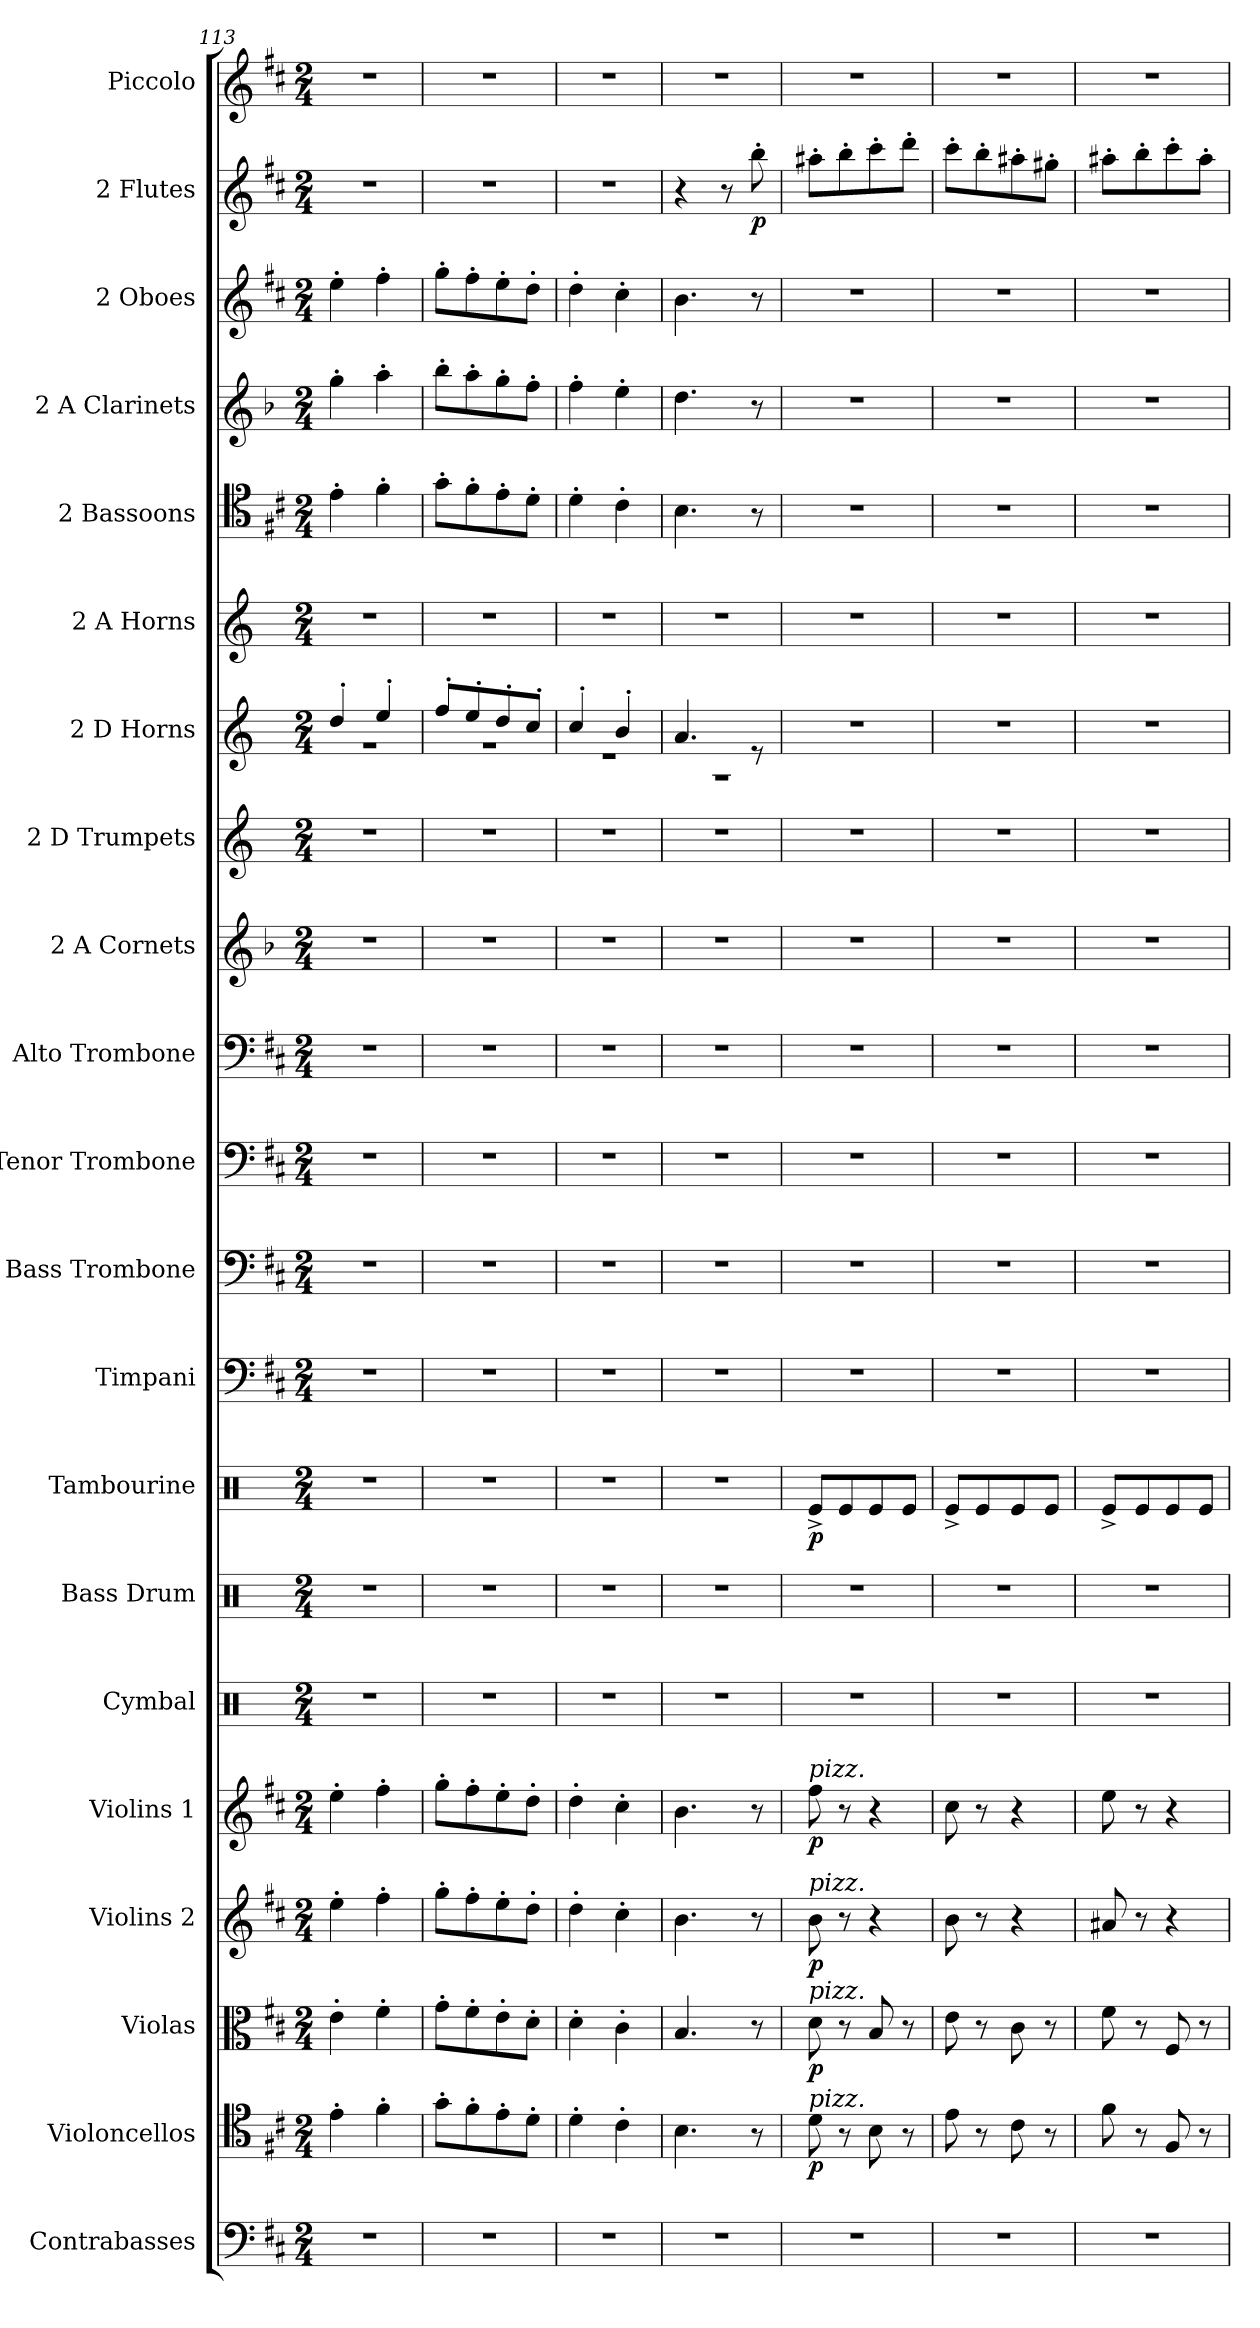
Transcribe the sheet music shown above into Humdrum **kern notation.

**kern	**kern	**dynam	**kern	**dynam	**kern	**dynam	**kern	**dynam	**kern	**kern	**kern	**dynam	**kern	**kern	**kern	**kern	**kern	**kern	**kern	**kern	**kern	**kern	**kern	**kern	**dynam	**kern
*part21	*part20	*part20	*part19	*part19	*part18	*part18	*part17	*part17	*part16	*part15	*part14	*part14	*part13	*part12	*part11	*part10	*part9	*part8	*part7	*part6	*part5	*part4	*part3	*part2	*part2	*part1
*staff21	*staff20	*staff20	*staff19	*staff19	*staff18	*staff18	*staff17	*staff17	*staff16	*staff15	*staff14	*staff14	*staff13	*staff12	*staff11	*staff10	*staff9	*staff8	*staff7	*staff6	*staff5	*staff4	*staff3	*staff2	*staff2	*staff1
*I"Contrabasses	*I"Violoncellos	*	*I"Violas	*	*I"Violins 2	*	*I"Violins 1	*	*I"Cymbal	*I"Bass Drum	*I"Tambourine	*	*I"Timpani	*I"Bass Trombone	*I"Tenor Trombone	*I"Alto Trombone	*I"2 A Cornets	*I"2 D Trumpets	*I"2 D Horns	*I"2 A Horns	*I"2 Bassoons	*I"2 A Clarinets	*I"2 Oboes	*I"2 Flutes	*	*I"Piccolo
*I'Cbs.	*I'Vcs.	*	*I'Vlas.	*	*I'Vlns. 2	*	*I'Vlns. 1	*	*I'Cym.	*I'B. D.	*I'Tamb.	*	*I'Timp.	*I'B. Tbn.	*I'T. Tbn.	*I'A. Tbn.	*I'Cnt.	*I'Tpt.	*I'D Hn.	*I'A Hn.	*I'Bsn.	*I'A Cl.	*I'Ob.	*I'Fl.	*	*I'Picc.
*clefF4	*clefC4	*	*clefC3	*	*clefG2	*	*clefG2	*	*clefX	*clefX	*clefX	*	*clefF4	*clefF4	*clefF4	*clefF4	*clefG2	*clefG2	*clefG2	*clefG2	*clefC4	*clefG2	*clefG2	*clefG2	*	*clefG2
*ITrd7c12	*	*	*	*	*	*	*	*	*	*	*	*	*	*	*	*	*ITrd2c3	*ITrd-1c-2	*ITrd6c10	*ITrd2c3	*	*ITrd2c3	*	*	*	*ITrd-7c-12
*k[f#c#]	*k[f#c#]	*	*k[f#c#]	*	*k[f#c#]	*	*k[f#c#]	*	*k[]	*k[]	*k[]	*	*k[f#c#]	*k[f#c#]	*k[f#c#]	*k[f#c#]	*k[f#c#]	*k[f#c#]	*k[f#c#]	*k[f#c#g#]	*k[f#c#]	*k[f#c#]	*k[f#c#]	*k[f#c#]	*	*k[f#c#]
*M2/4	*M2/4	*	*M2/4	*	*M2/4	*	*M2/4	*	*M2/4	*M2/4	*M2/4	*	*M2/4	*M2/4	*M2/4	*M2/4	*M2/4	*M2/4	*M2/4	*M2/4	*M2/4	*M2/4	*M2/4	*M2/4	*	*M2/4
=113	=113	=113	=113	=113	=113	=113	=113	=113	=113	=113	=113	=113	=113	=113	=113	=113	=113	=113	=113	=113	=113	=113	=113	=113	=113	=113
*	*	*	*	*	*	*	*	*	*	*	*	*	*	*	*	*	*	*	*^	*	*	*	*	*	*	*
2r	4e'\	.	4e'\	.	4ee'\	.	4ee'\	.	2r	2r	2r	.	2r	2r	2r	2r	2r	2r	4e'/	2r	2r	4e'\	4ee'\	4ee'\	2r	.	2r
.	4f#'\	.	4f#'\	.	4ff#'\	.	4ff#'\	.	.	.	.	.	.	.	.	.	.	.	4f#'/	.	.	4f#'\	4ff#'\	4ff#'\	.	.	.
=114	=114	=114	=114	=114	=114	=114	=114	=114	=114	=114	=114	=114	=114	=114	=114	=114	=114	=114	=114	=114	=114	=114	=114	=114	=114	=114	=114
2r	8g'\L	.	8g'\L	.	8gg'\L	.	8gg'\L	.	2r	2r	2r	.	2r	2r	2r	2r	2r	2r	8g'/L	2r	2r	8g'\L	8gg'\L	8gg'\L	2r	.	2r
.	8f#'\	.	8f#'\	.	8ff#'\	.	8ff#'\	.	.	.	.	.	.	.	.	.	.	.	8f#'/	.	.	8f#'\	8ff#'\	8ff#'\	.	.	.
.	8e'\	.	8e'\	.	8ee'\	.	8ee'\	.	.	.	.	.	.	.	.	.	.	.	8e'/	.	.	8e'\	8ee'\	8ee'\	.	.	.
.	8d'\J	.	8d'\J	.	8dd'\J	.	8dd'\J	.	.	.	.	.	.	.	.	.	.	.	8d'/J	.	.	8d'\J	8dd'\J	8dd'\J	.	.	.
=115	=115	=115	=115	=115	=115	=115	=115	=115	=115	=115	=115	=115	=115	=115	=115	=115	=115	=115	=115	=115	=115	=115	=115	=115	=115	=115	=115
2r	4d'\	.	4d'\	.	4dd'\	.	4dd'\	.	2r	2r	2r	.	2r	2r	2r	2r	2r	2r	4d'/	2r	2r	4d'\	4dd'\	4dd'\	2r	.	2r
.	4c#'\	.	4c#'\	.	4cc#'\	.	4cc#'\	.	.	.	.	.	.	.	.	.	.	.	4c#'/	.	.	4c#'\	4cc#'\	4cc#'\	.	.	.
!!LO:PB:g=z
=116	=116	=116	=116	=116	=116	=116	=116	=116	=116	=116	=116	=116	=116	=116	=116	=116	=116	=116	=116	=116	=116	=116	=116	=116	=116	=116	=116
2r	4.B\	.	4.B/	.	4.b\	.	4.b\	.	2r	2r	2r	.	2r	2r	2r	2r	2r	2r	4.B/	2r	2r	4.B\	4.b\	4.b\	4r	.	2r
.	.	.	.	.	.	.	.	.	.	.	.	.	.	.	.	.	.	.	.	.	.	.	.	.	8r	.	.
!	!	!	!	!	!	!	!	!	!	!	!	!	!	!	!	!	!	!	!	!	!	!	!	!	!	!LO:DY:b	!
.	8r	.	8r	.	8r	.	8r	.	.	.	.	.	.	.	.	.	.	.	8re	.	.	8r	8r	8r	8bb'\	p	.
*	*	*	*	*	*	*	*	*	*	*	*	*	*	*	*	*	*	*	*v	*v	*	*	*	*	*	*	*
=117	=117	=117	=117	=117	=117	=117	=117	=117	=117	=117	=117	=117	=117	=117	=117	=117	=117	=117	=117	=117	=117	=117	=117	=117	=117	=117
!	!	!	!	!	!	!	!LO:TX:a:i:t=pizz.	!	!	!	!	!	!	!	!	!	!	!	!	!	!	!	!	!	!	!
!	!	!	!	!	!LO:TX:a:i:t=pizz.	!	!	!	!	!	!	!	!	!	!	!	!	!	!	!	!	!	!	!	!	!
!	!	!	!LO:TX:a:i:t=pizz.	!	!	!	!	!	!	!	!	!	!	!	!	!	!	!	!	!	!	!	!	!	!	!
!	!LO:TX:a:i:t=pizz.	!	!	!	!	!	!	!	!	!	!	!	!	!	!	!	!	!	!	!	!	!	!	!	!	!
!	!	!LO:DY:b	!	!LO:DY:b	!	!LO:DY:b	!	!LO:DY:b	!	!	!	!LO:DY:b	!	!	!	!	!	!	!	!	!	!	!	!	!	!
2r	8d\	p	8d\	p	8b\	p	8ff#\	p	2r	2r	8Re^/L	p	2r	2r	2r	2r	2r	2r	2r	2r	2r	2r	2r	8aa#X'\L	.	2r
.	8r	.	8r	.	8r	.	8r	.	.	.	8Re/	.	.	.	.	.	.	.	.	.	.	.	.	8bb'\	.	.
.	8B\	.	8B/	.	4r	.	4r	.	.	.	8Re/	.	.	.	.	.	.	.	.	.	.	.	.	8ccc#'\	.	.
.	8r	.	8r	.	.	.	.	.	.	.	8Re/J	.	.	.	.	.	.	.	.	.	.	.	.	8ddd'\J	.	.
=118	=118	=118	=118	=118	=118	=118	=118	=118	=118	=118	=118	=118	=118	=118	=118	=118	=118	=118	=118	=118	=118	=118	=118	=118	=118	=118
2r	8e\	.	8e\	.	8b\	.	8cc#\	.	2r	2r	8Re^/L	.	2r	2r	2r	2r	2r	2r	2r	2r	2r	2r	2r	8ccc#'\L	.	2r
.	8r	.	8r	.	8r	.	8r	.	.	.	8Re/	.	.	.	.	.	.	.	.	.	.	.	.	8bb'\	.	.
.	8c#\	.	8c#\	.	4r	.	4r	.	.	.	8Re/	.	.	.	.	.	.	.	.	.	.	.	.	8aa#X'\	.	.
.	8r	.	8r	.	.	.	.	.	.	.	8Re/J	.	.	.	.	.	.	.	.	.	.	.	.	8gg#X'\J	.	.
=119	=119	=119	=119	=119	=119	=119	=119	=119	=119	=119	=119	=119	=119	=119	=119	=119	=119	=119	=119	=119	=119	=119	=119	=119	=119	=119
2r	8f#\	.	8f#\	.	8a#X/	.	8ee\	.	2r	2r	8Re^/L	.	2r	2r	2r	2r	2r	2r	2r	2r	2r	2r	2r	8aa#X'\L	.	2r
.	8r	.	8r	.	8r	.	8r	.	.	.	8Re/	.	.	.	.	.	.	.	.	.	.	.	.	8bb'\	.	.
.	8F#/	.	8F#/	.	4r	.	4r	.	.	.	8Re/	.	.	.	.	.	.	.	.	.	.	.	.	8ccc#'\	.	.
.	8r	.	8r	.	.	.	.	.	.	.	8Re/J	.	.	.	.	.	.	.	.	.	.	.	.	8aa#'\J	.	.
=	=	=	=	=	=	=	=	=	=	=	=	=	=	=	=	=	=	=	=	=	=	=	=	=	=	=
*-	*-	*-	*-	*-	*-	*-	*-	*-	*-	*-	*-	*-	*-	*-	*-	*-	*-	*-	*-	*-	*-	*-	*-	*-	*-	*-
